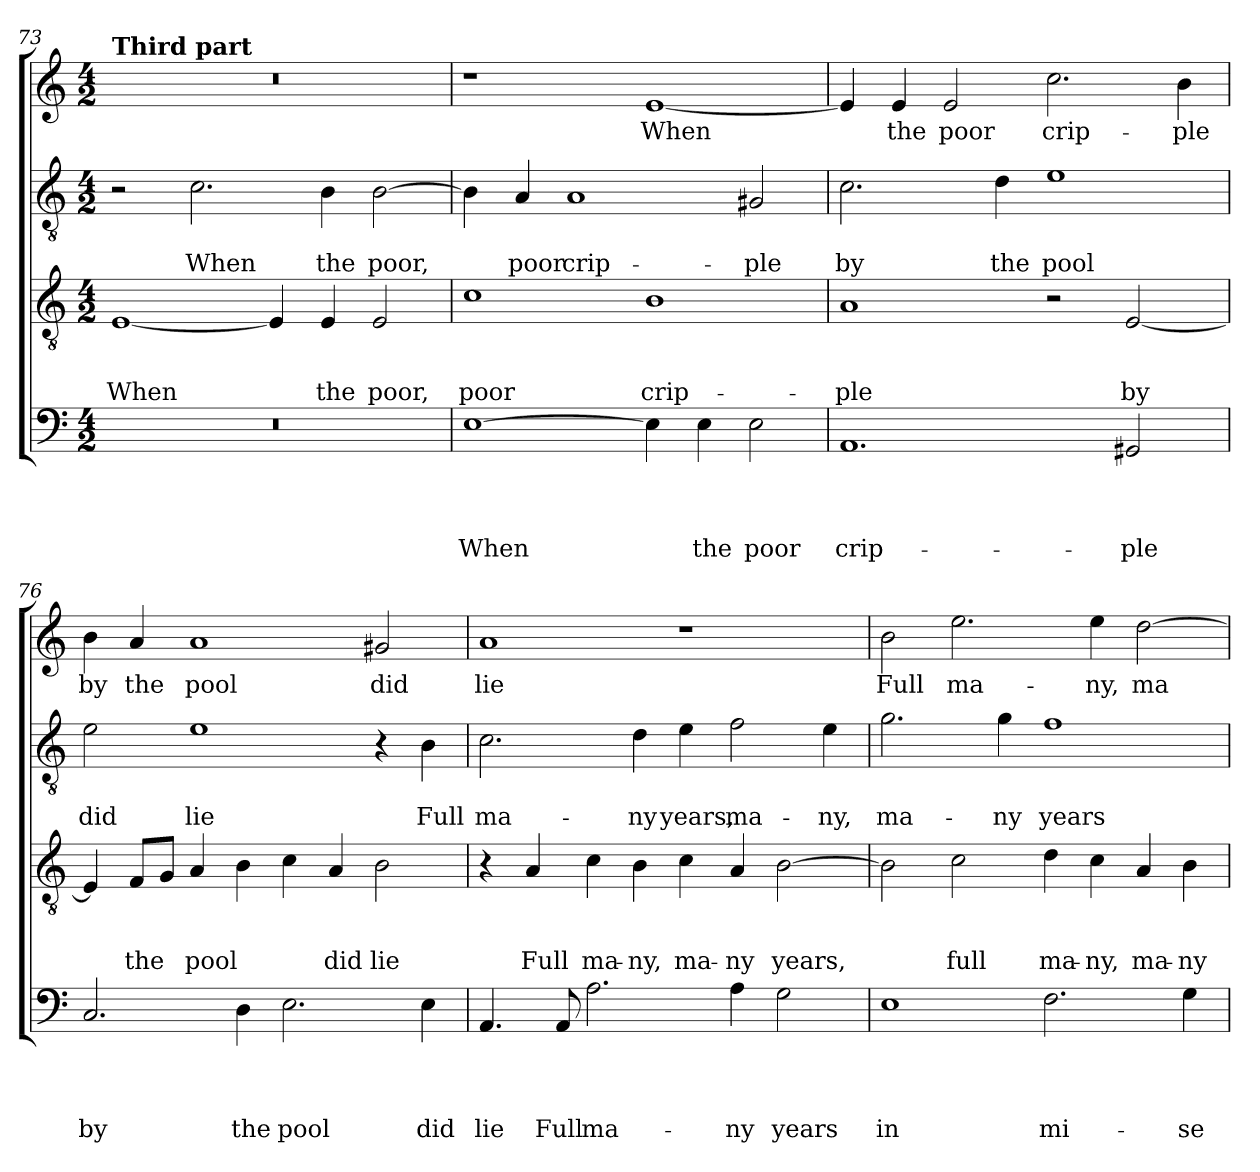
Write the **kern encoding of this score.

**kern	**text	**text	**text	**text	**kern	**text	**text	**text	**kern	**text	**text	**kern	**text
*part4	*part4	*part4	*part4	*part4	*part3	*part3	*part3	*part3	*part2	*part2	*part2	*part1	*part1
*staff4	*staff4	*staff4	*staff4	*staff4	*staff3	*staff3	*staff3	*staff3	*staff2	*staff2	*staff2	*staff1	*staff1
*clefF4	*	*	*	*	*clefGv2	*	*	*	*clefGv2	*	*	*clefG2	*
*k[]	*	*	*	*	*k[]	*	*	*	*k[]	*	*	*k[]	*
*C:	*	*	*	*	*C:	*	*	*	*C:	*	*	*C:	*
*M4/2	*	*	*	*	*M4/2	*	*	*	*M4/2	*	*	*M4/2	*
=73	=73	=73	=73	=73	=73	=73	=73	=73	=73	=73	=73	=73	=73
!	!	!	!	!	!	!	!	!	!	!	!	!LO:TX:a:B:t=Third part	!
!	!	!	!	!	!	!	!	!LO:LY:b	!	!	!	!	!
0r	.	.	.	.	[1E	.	.	When	2r	.	.	0r	.
!	!	!	!	!	!	!	!	!	!	!	!LO:LY:b	!	!
.	.	.	.	.	.	.	.	.	2.c\	.	When	.	.
.	.	.	.	.	4E/]	.	.	.	.	.	.	.	.
!	!	!	!	!	!	!	!	!LO:LY:b	!	!	!LO:LY:b	!	!
.	.	.	.	.	4E/	.	.	the	4B\	.	the	.	.
!	!	!	!	!	!	!	!	!LO:LY:b	!	!	!LO:LY:b	!	!
.	.	.	.	.	2E/	.	.	poor,	[2B\	.	poor,	.	.
=74	=74	=74	=74	=74	=74	=74	=74	=74	=74	=74	=74	=74	=74
!	!	!	!	!LO:LY:b	!	!	!	!LO:LY:b	!	!	!	!	!
[1E	.	.	.	When	1c	.	.	poor	4B\]	.	.	1r	.
!	!	!	!	!	!	!	!	!	!	!	!LO:LY:b	!	!
.	.	.	.	.	.	.	.	.	4A/	.	poor	.	.
!	!	!	!	!	!	!	!	!	!	!	!LO:LY:b	!	!
.	.	.	.	.	.	.	.	.	1A	.	crip-	.	.
!	!	!	!	!	!	!	!	!LO:LY:b	!	!	!	!	!LO:LY:b
4E\]	.	.	.	.	1B	.	.	crip-	.	.	.	[1e	When
!	!	!	!	!LO:LY:b	!	!	!	!	!	!	!	!	!
4E\	.	.	.	the	.	.	.	.	.	.	.	.	.
!	!	!	!	!LO:LY:b	!	!	!	!	!	!	!LO:LY:b	!	!
2E\	.	.	.	poor	.	.	.	.	2G#X/	.	-ple	.	.
=75	=75	=75	=75	=75	=75	=75	=75	=75	=75	=75	=75	=75	=75
!	!	!	!	!LO:LY:b	!	!	!	!LO:LY:b	!	!	!LO:LY:b	!	!
1.AA	.	.	.	crip-	1A	.	.	-ple	2.c\	.	by	4e/]	.
!	!	!	!	!	!	!	!	!	!	!	!	!	!LO:LY:b
.	.	.	.	.	.	.	.	.	.	.	.	4e/	the
!	!	!	!	!	!	!	!	!	!	!	!	!	!LO:LY:b
.	.	.	.	.	.	.	.	.	.	.	.	2e/	poor
!	!	!	!	!	!	!	!	!	!	!	!LO:LY:b	!	!
.	.	.	.	.	.	.	.	.	4d\	.	the	.	.
!	!	!	!	!	!	!	!	!	!	!	!LO:LY:b	!	!LO:LY:b
.	.	.	.	.	2r	.	.	.	1e	.	pool	2.cc\	crip-
!	!	!	!	!LO:LY:b	!	!	!	!LO:LY:b	!	!	!	!	!
2GG#X/	.	.	.	-ple	[2E/	.	.	by	.	.	.	.	.
!	!	!	!	!	!	!	!	!	!	!	!	!	!LO:LY:b
.	.	.	.	.	.	.	.	.	.	.	.	4b\	-ple
=76	=76	=76	=76	=76	=76	=76	=76	=76	=76	=76	=76	=76	=76
!	!	!	!	!LO:LY:b	!	!	!	!	!	!	!LO:LY:b	!	!LO:LY:b
2.C/	.	.	.	by	4E/]	.	.	.	2e\	.	did	4b\	by
!	!	!	!	!	!	!	!	!LO:LY:b	!	!	!	!	!LO:LY:b
.	.	.	.	.	8F/L	.	.	the	.	.	.	4a/	the
.	.	.	.	.	8G/J	.	.	.	.	.	.	.	.
!	!	!	!	!	!	!	!	!LO:LY:b	!	!	!LO:LY:b	!	!LO:LY:b
.	.	.	.	.	4A/	.	.	pool	1e	.	lie	1a	pool
!	!	!	!	!LO:LY:b	!	!	!	!	!	!	!	!	!
4D\	.	.	.	the	4B\	.	.	.	.	.	.	.	.
!	!	!	!	!LO:LY:b	!	!	!	!	!	!	!	!	!
2.E\	.	.	.	pool	4c\	.	.	.	.	.	.	.	.
!	!	!	!	!	!	!	!	!LO:LY:b	!	!	!	!	!
.	.	.	.	.	4A/	.	.	did	.	.	.	.	.
!	!	!	!	!	!	!	!	!LO:LY:b	!	!	!	!	!LO:LY:b
.	.	.	.	.	2B\	.	.	lie	4r	.	.	2g#X/	did
!	!	!	!	!LO:LY:b	!	!	!	!	!	!	!LO:LY:b	!	!
4E\	.	.	.	did	.	.	.	.	4B\	.	Full	.	.
!!LO:LB:g=z
=77	=77	=77	=77	=77	=77	=77	=77	=77	=77	=77	=77	=77	=77
!	!	!	!	!LO:LY:b	!	!	!	!	!	!	!LO:LY:b	!	!LO:LY:b
4.AA/	.	.	.	lie	4r	.	.	.	2.c\	.	ma-	1a	lie
!	!	!	!	!	!	!	!	!LO:LY:b	!	!	!	!	!
.	.	.	.	.	4A/	.	.	Full	.	.	.	.	.
!	!	!	!	!LO:LY:b	!	!	!	!	!	!	!	!	!
8AA/	.	.	.	Full	.	.	.	.	.	.	.	.	.
!	!	!	!	!LO:LY:b	!	!	!	!LO:LY:b	!	!	!	!	!
2.A\	.	.	.	ma-	4c\	.	.	ma-	.	.	.	.	.
!	!	!	!	!	!	!	!	!LO:LY:b	!	!	!LO:LY:b	!	!
.	.	.	.	.	4B\	.	.	-ny,	4d\	.	-ny	.	.
!	!	!	!	!	!	!	!	!LO:LY:b	!	!	!LO:LY:b	!	!
.	.	.	.	.	4c\	.	.	ma-	4e\	.	years,	1r	.
!	!	!	!	!LO:LY:b	!	!	!	!LO:LY:b	!	!	!LO:LY:b	!	!
4A\	.	.	.	-ny	4A/	.	.	-ny	2f\	.	ma-	.	.
!	!	!	!	!LO:LY:b	!	!	!	!LO:LY:b	!	!	!	!	!
2G\	.	.	.	years	[2B\	.	.	years,	.	.	.	.	.
!	!	!	!	!	!	!	!	!	!	!	!LO:LY:b	!	!
.	.	.	.	.	.	.	.	.	4e\	.	-ny,	.	.
=78	=78	=78	=78	=78	=78	=78	=78	=78	=78	=78	=78	=78	=78
!	!	!	!	!LO:LY:b	!	!	!	!	!	!	!LO:LY:b	!	!LO:LY:b
1E	.	.	.	in	2B\]	.	.	.	2.g\	.	ma-	2b\	Full
!	!	!	!	!	!	!	!	!LO:LY:b	!	!	!	!	!LO:LY:b
.	.	.	.	.	2c\	.	.	full	.	.	.	2.ee\	ma-
!	!	!	!	!	!	!	!	!	!	!	!LO:LY:b	!	!
.	.	.	.	.	.	.	.	.	4g\	.	-ny	.	.
!	!	!	!	!LO:LY:b	!	!	!	!LO:LY:b	!	!	!LO:LY:b	!	!
2.F\	.	.	.	mi-	4d\	.	.	ma-	1f	.	years	.	.
!	!	!	!	!	!	!	!	!LO:LY:b	!	!	!	!	!LO:LY:b
.	.	.	.	.	4c\	.	.	-ny,	.	.	.	4ee\	-ny,
!	!	!	!	!	!	!	!	!LO:LY:b	!	!	!	!	!LO:LY:b
.	.	.	.	.	4A/	.	.	ma-	.	.	.	[2dd\	ma-
!	!	!	!	!LO:LY:b	!	!	!	!LO:LY:b	!	!	!	!	!
4G\	.	.	.	-se-	4B\	.	.	-ny	.	.	.	.	.
=	=	=	=	=	=	=	=	=	=	=	=	=	=
*-	*-	*-	*-	*-	*-	*-	*-	*-	*-	*-	*-	*-	*-
